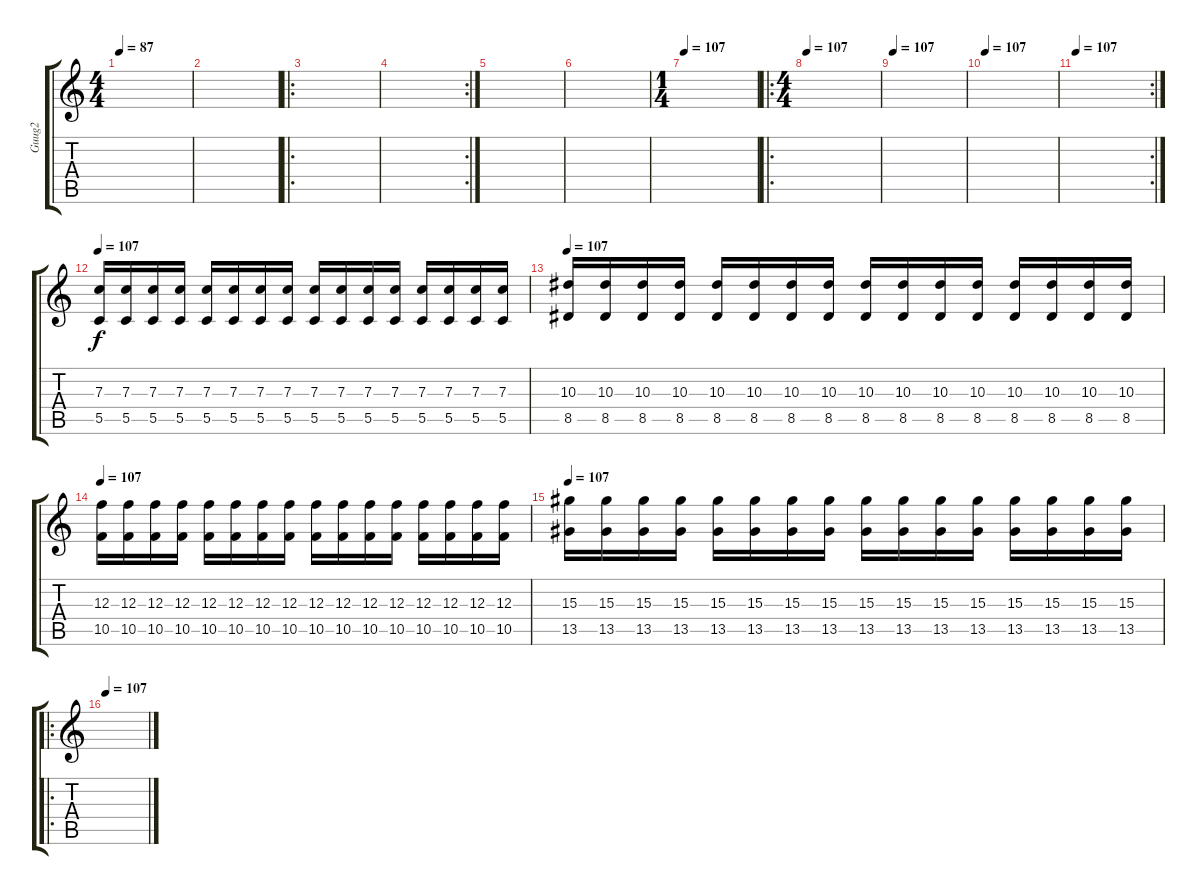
\track ("Guug2" "Guug2") {instrument overdrivenguitar}
\staff {score tabs}
\tuning (D4 A3 F3 C3 G2 C2) {hide}
\ts (4 4)
\tempo 87
\clef g2
\ks c
|
|
\ro
|
\rc 2
|
|
|
\ts (1 4)
\tempo 107
|
\ro
\ts (4 4)
\tempo 107
|
\tempo 107
|
\tempo 107
|
\rc 2
\tempo 107
|
\tempo 107
(7.3 5.5).16 (7.3 5.5).16 (7.3 5.5).16 (7.3 5.5).16 (7.3 5.5).16 (7.3 5.5).16 (7.3 5.5).16 (7.3 5.5).16 (7.3 5.5).16 (7.3 5.5).16 (7.3 5.5).16 (7.3 5.5).16 (7.3 5.5).16 (7.3 5.5).16 (7.3 5.5).16 (7.3 5.5).16 |
\tempo 107
(10.3 8.5).16 (10.3 8.5).16 (10.3 8.5).16 (10.3 8.5).16 (10.3 8.5).16 (10.3 8.5).16 (10.3 8.5).16 (10.3 8.5).16 (10.3 8.5).16 (10.3 8.5).16 (10.3 8.5).16 (10.3 8.5).16 (10.3 8.5).16 (10.3 8.5).16 (10.3 8.5).16 (10.3 8.5).16 |
\tempo 107
(12.3 10.5).16 (12.3 10.5).16 (12.3 10.5).16 (12.3 10.5).16 (12.3 10.5).16 (12.3 10.5).16 (12.3 10.5).16 (12.3 10.5).16 (12.3 10.5).16 (12.3 10.5).16 (12.3 10.5).16 (12.3 10.5).16 (12.3 10.5).16 (12.3 10.5).16 (12.3 10.5).16 (12.3 10.5).16 |
\tempo 107
(15.3 13.5).16 (15.3 13.5).16 (15.3 13.5).16 (15.3 13.5).16 (15.3 13.5).16 (15.3 13.5).16 (15.3 13.5).16 (15.3 13.5).16 (15.3 13.5).16 (15.3 13.5).16 (15.3 13.5).16 (15.3 13.5).16 (15.3 13.5).16 (15.3 13.5).16 (15.3 13.5).16 (15.3 13.5).16 |
\ro
\tempo 107
